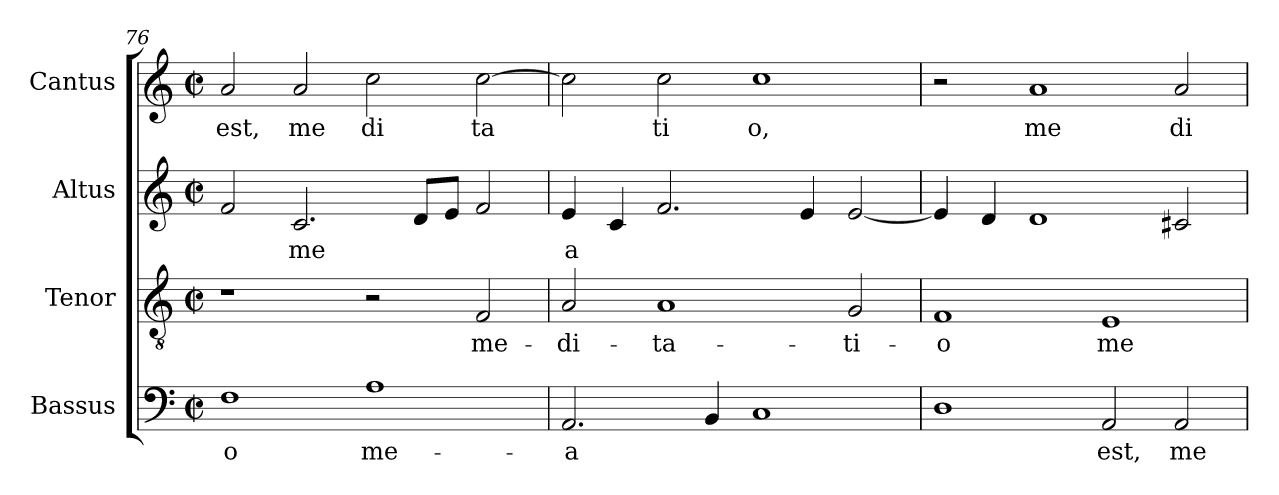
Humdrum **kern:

**kern	**text	**kern	**text	**kern	**text	**kern	**text
*part4	*part4	*part3	*part3	*part2	*part2	*part1	*part1
*staff4	*staff4	*staff3	*staff3	*staff2	*staff2	*staff1	*staff1
*I"Bassus	*	*I"Tenor	*	*I"Altus	*	*I"Cantus	*
!!LO:LB:g=z
*clefF4	*	*clefGv2	*	*clefG2	*	*clefG2	*
*k[]	*	*k[]	*	*k[]	*	*k[]	*
*C:	*	*C:	*	*C:	*	*C:	*
*M2/2	*	*M2/2	*	*M2/2	*	*M2/2	*
*met(c|)	*	*met(c|)	*	*met(c|)	*	*met(c|)	*
=76	=76	=76	=76	=76	=76	=76	=76
!	!LO:LY:b:cj	!	!	!	!LO:LY:b:cj	!	!LO:LY:b:cj
1F	o	1r	.	2f/	.	2a/	est,
!	!	!	!	!	!LO:LY:b:cj	!	!LO:LY:b:cj
.	.	.	.	2.c/	me	2a/	me
!	!LO:LY:b:cj	!	!	!	!	!	!LO:LY:b:cj
1A	me-	2r	.	.	.	2cc\	di
!	!	!	!	!	!LO:LY:b:cj	!	!
.	.	.	.	8d/L	.	.	.
!	!	!	!	!	!LO:LY:b:cj	!	!
.	.	.	.	8e/J	.	.	.
!	!	!	!LO:LY:b:cj	!	!LO:LY:b:cj	!	!LO:LY:b:cj
.	.	2F/	me-	2f/	.	[>2cc\	ta
=77	=77	=77	=77	=77	=77	=77	=77
!	!LO:LY:b:cj	!	!LO:LY:b:cj	!	!LO:LY:b:cj	!	!LO:LY:b:cj
2.AA/	-a	2A/	-di-	4e/	a	2cc\]	.
!	!	!	!	!	!LO:LY:b:cj	!	!
.	.	.	.	4c/	.	.	.
!	!	!	!LO:LY:b:cj	!	!LO:LY:b:cj	!	!LO:LY:b:cj
.	.	1A	-ta-	2.f/	.	2cc\	ti
!	!LO:LY:b:cj	!	!	!	!	!	!
4BB/	.	.	.	.	.	.	.
!	!LO:LY:b:cj	!	!	!	!	!	!LO:LY:b:cj
1C	.	.	.	.	.	1cc	o,
!	!	!	!	!	!LO:LY:b:cj	!	!
.	.	.	.	4e/	.	.	.
!	!	!	!LO:LY:b:cj	!	!LO:LY:b:cj	!	!
.	.	2G/	-ti-	[<2e/	.	.	.
=78	=78	=78	=78	=78	=78	=78	=78
!	!LO:LY:b:cj	!	!LO:LY:b:cj	!	!LO:LY:b:cj	!	!
1D	.	1F	-o	4e/]	.	2r	.
!	!	!	!	!	!LO:LY:b:cj	!	!
.	.	.	.	4d/	.	.	.
!	!	!	!	!	!LO:LY:b:cj	!	!LO:LY:b:cj
.	.	.	.	1d	.	1a	me
!	!LO:LY:b:cj	!	!LO:LY:b:cj	!	!	!	!
2AA/	est,	1E	me-	.	.	.	.
!	!LO:LY:b:cj	!	!	!	!LO:LY:b:cj	!	!LO:LY:b:cj
2AA/	me-	.	.	2c#/	.	2a/	di
=	=	=	=	=	=	=	=
*-	*-	*-	*-	*-	*-	*-	*-
